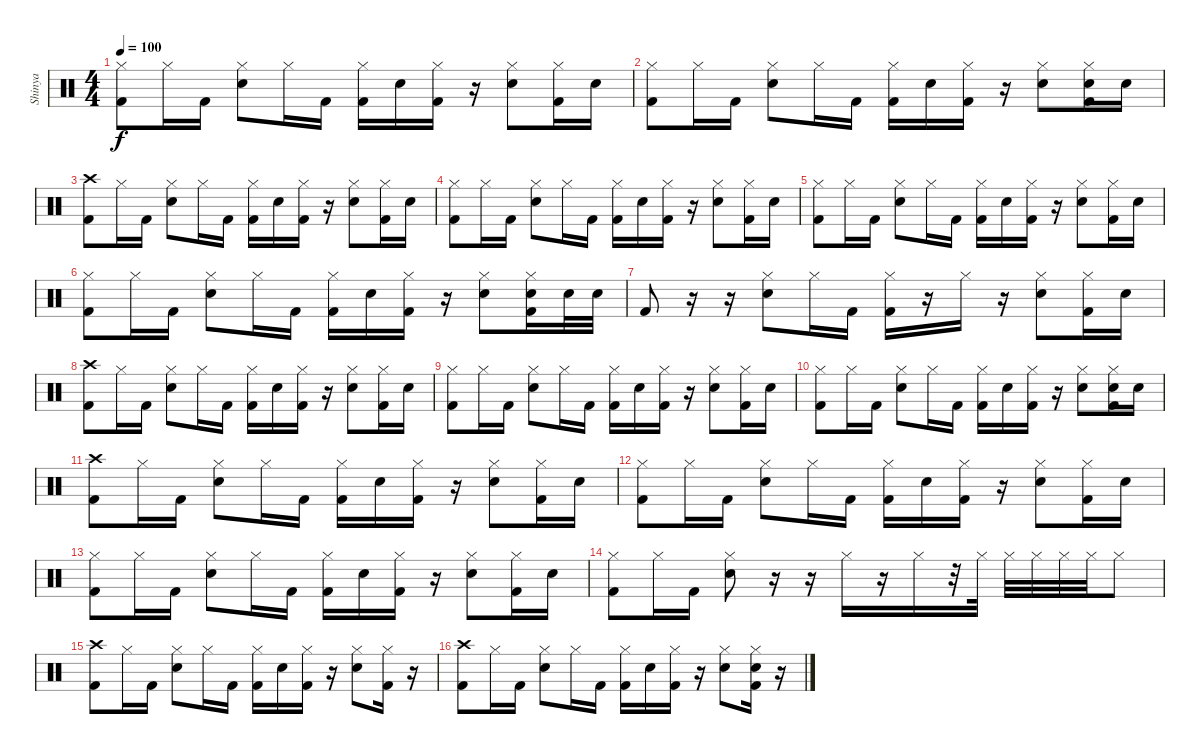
\track ("Shinya" "Shinya") {instrument percussion}
\staff {score}
\articulation defaults
\ts (4 4)
\tempo 100
\clef neutral
\ks c
("Hi-Hat (closed)" "Kick (hit) 2").8{dy f} "Hi-Hat (closed)".16 "Kick (hit) 2".16 ("Hi-Hat (closed)" "Snare (hit) 2").8 "Hi-Hat (closed)".16 "Kick (hit) 2".16 ("Hi-Hat (closed)" "Kick (hit) 2").16 "Snare (hit) 2".16 ("Hi-Hat (closed)" "Kick (hit) 2").16 r.16 ("Hi-Hat (closed)" "Snare (hit) 2").8 ("Hi-Hat (closed)" "Kick (hit) 2").16 "Snare (hit) 2".16 |
("Hi-Hat (closed)" "Kick (hit) 2").8 "Hi-Hat (closed)".16 "Kick (hit) 2".16 ("Hi-Hat (closed)" "Snare (hit) 2").8 "Hi-Hat (closed)".16 "Kick (hit) 2".16 ("Hi-Hat (closed)" "Kick (hit) 2").16 "Snare (hit) 2".16 ("Hi-Hat (closed)" "Kick (hit) 2").16 r.16 ("Hi-Hat (closed)" "Snare (hit) 2").8 ("Hi-Hat (closed)" "Snare (hit) 2" "Kick (hit) 2").16 "Snare (hit) 2".16 |
("Crash high (hit)" "Kick (hit) 2").8 "Hi-Hat (closed)".16 "Kick (hit) 2".16 ("Hi-Hat (closed)" "Snare (hit) 2").8 "Hi-Hat (closed)".16 "Kick (hit) 2".16 ("Hi-Hat (closed)" "Kick (hit) 2").16 "Snare (hit) 2".16 ("Hi-Hat (closed)" "Kick (hit) 2").16 r.16 ("Hi-Hat (closed)" "Snare (hit) 2").8 ("Hi-Hat (closed)" "Kick (hit) 2").16 "Snare (hit) 2".16 |
("Hi-Hat (closed)" "Kick (hit) 2").8 "Hi-Hat (closed)".16 "Kick (hit) 2".16 ("Hi-Hat (closed)" "Snare (hit) 2").8 "Hi-Hat (closed)".16 "Kick (hit) 2".16 ("Hi-Hat (closed)" "Kick (hit) 2").16 "Snare (hit) 2".16 ("Hi-Hat (closed)" "Kick (hit) 2").16 r.16 ("Hi-Hat (closed)" "Snare (hit) 2").8 ("Hi-Hat (closed)" "Kick (hit) 2").16 "Snare (hit) 2".16 |
("Hi-Hat (closed)" "Kick (hit) 2").8 "Hi-Hat (closed)".16 "Kick (hit) 2".16 ("Hi-Hat (closed)" "Snare (hit) 2").8 "Hi-Hat (closed)".16 "Kick (hit) 2".16 ("Hi-Hat (closed)" "Kick (hit) 2").16 "Snare (hit) 2".16 ("Hi-Hat (closed)" "Kick (hit) 2").16 r.16 ("Hi-Hat (closed)" "Snare (hit) 2").8 ("Hi-Hat (closed)" "Kick (hit) 2").16 "Snare (hit) 2".16 |
("Hi-Hat (closed)" "Kick (hit) 2").8 "Hi-Hat (closed)".16 "Kick (hit) 2".16 ("Hi-Hat (closed)" "Snare (hit) 2").8 "Hi-Hat (closed)".16 "Kick (hit) 2".16 ("Hi-Hat (closed)" "Kick (hit) 2").16 "Snare (hit) 2".16 ("Hi-Hat (closed)" "Kick (hit) 2").16 r.16 ("Hi-Hat (closed)" "Snare (hit) 2").8 ("Hi-Hat (closed)" "Snare (hit) 2" "Kick (hit) 2").16 "Snare (hit) 2".32 "Snare (hit) 2".32 |
"Kick (hit) 2".8 r.16 r.16 ("Hi-Hat (closed)" "Snare (hit) 2").8 "Hi-Hat (closed)".16 "Kick (hit) 2".16 ("Hi-Hat (closed)" "Kick (hit) 2").16 r.16 "Hi-Hat (closed)".16 r.16 ("Hi-Hat (closed)" "Snare (hit) 2").8 ("Hi-Hat (closed)" "Kick (hit) 2").16 "Snare (hit) 2".16 |
("Crash high (hit)" "Kick (hit) 2").8 "Hi-Hat (closed)".16 "Kick (hit) 2".16 ("Hi-Hat (closed)" "Snare (hit) 2").8 "Hi-Hat (closed)".16 "Kick (hit) 2".16 ("Hi-Hat (closed)" "Kick (hit) 2").16 "Snare (hit) 2".16 ("Hi-Hat (closed)" "Kick (hit) 2").16 r.16 ("Hi-Hat (closed)" "Snare (hit) 2").8 ("Hi-Hat (closed)" "Kick (hit) 2").16 "Snare (hit) 2".16 |
("Hi-Hat (closed)" "Kick (hit) 2").8 "Hi-Hat (closed)".16 "Kick (hit) 2".16 ("Hi-Hat (closed)" "Snare (hit) 2").8 "Hi-Hat (closed)".16 "Kick (hit) 2".16 ("Hi-Hat (closed)" "Kick (hit) 2").16 "Snare (hit) 2".16 ("Hi-Hat (closed)" "Kick (hit) 2").16 r.16 ("Hi-Hat (closed)" "Snare (hit) 2").8 ("Hi-Hat (closed)" "Kick (hit) 2").16 "Snare (hit) 2".16 |
("Hi-Hat (closed)" "Kick (hit) 2").8 "Hi-Hat (closed)".16 "Kick (hit) 2".16 ("Hi-Hat (closed)" "Snare (hit) 2").8 "Hi-Hat (closed)".16 "Kick (hit) 2".16 ("Hi-Hat (closed)" "Kick (hit) 2").16 "Snare (hit) 2".16 ("Hi-Hat (closed)" "Kick (hit) 2").16 r.16 ("Hi-Hat (closed)" "Snare (hit) 2").8 ("Hi-Hat (closed)" "Snare (hit) 2" "Kick (hit) 2").16 "Snare (hit) 2".16 |
("Crash high (hit)" "Kick (hit) 2").8 "Hi-Hat (closed)".16 "Kick (hit) 2".16 ("Hi-Hat (closed)" "Snare (hit) 2").8 "Hi-Hat (closed)".16 "Kick (hit) 2".16 ("Hi-Hat (closed)" "Kick (hit) 2").16 "Snare (hit) 2".16 ("Hi-Hat (closed)" "Kick (hit) 2").16 r.16 ("Hi-Hat (closed)" "Snare (hit) 2").8 ("Hi-Hat (closed)" "Kick (hit) 2").16 "Snare (hit) 2".16 |
("Hi-Hat (closed)" "Kick (hit) 2").8 "Hi-Hat (closed)".16 "Kick (hit) 2".16 ("Hi-Hat (closed)" "Snare (hit) 2").8 "Hi-Hat (closed)".16 "Kick (hit) 2".16 ("Hi-Hat (closed)" "Kick (hit) 2").16 "Snare (hit) 2".16 ("Hi-Hat (closed)" "Kick (hit) 2").16 r.16 ("Hi-Hat (closed)" "Snare (hit) 2").8 ("Hi-Hat (closed)" "Kick (hit) 2").16 "Snare (hit) 2".16 |
("Hi-Hat (closed)" "Kick (hit) 2").8 "Hi-Hat (closed)".16 "Kick (hit) 2".16 ("Hi-Hat (closed)" "Snare (hit) 2").8 "Hi-Hat (closed)".16 "Kick (hit) 2".16 ("Hi-Hat (closed)" "Kick (hit) 2").16 "Snare (hit) 2".16 ("Hi-Hat (closed)" "Kick (hit) 2").16 r.16 ("Hi-Hat (closed)" "Snare (hit) 2").8 ("Hi-Hat (closed)" "Kick (hit) 2").16 "Snare (hit) 2".16 |
("Hi-Hat (closed)" "Kick (hit) 2").8 "Hi-Hat (closed)".16 "Kick (hit) 2".16 ("Hi-Hat (closed)" "Snare (hit) 2").8 r.16 r.16 "Hi-Hat (closed)".16 r.16 "Hi-Hat (closed)".16 r.32 "Hi-Hat (closed)".32 "Hi-Hat (closed)".32 "Hi-Hat (closed)".32 "Hi-Hat (closed)".32 "Hi-Hat (closed)".32 "Hi-Hat (closed)".8 |
("Crash high (hit)" "Kick (hit) 2").8 "Hi-Hat (closed)".16 "Kick (hit) 2".16 ("Hi-Hat (closed)" "Snare (hit) 2").8 "Hi-Hat (closed)".16 "Kick (hit) 2".16 ("Hi-Hat (closed)" "Kick (hit) 2").16 "Snare (hit) 2".16 ("Hi-Hat (closed)" "Kick (hit) 2").16 r.16 ("Hi-Hat (closed)" "Snare (hit) 2").8 ("Hi-Hat (closed)" "Kick (hit) 2").16 r.16 |
("Crash high (hit)" "Kick (hit) 2").8 "Hi-Hat (closed)".16 "Kick (hit) 2".16 ("Hi-Hat (closed)" "Snare (hit) 2").8 "Hi-Hat (closed)".16 "Kick (hit) 2".16 ("Hi-Hat (closed)" "Kick (hit) 2").16 "Snare (hit) 2".16 ("Hi-Hat (closed)" "Kick (hit) 2").16 r.16 ("Hi-Hat (closed)" "Snare (hit) 2").8 ("Hi-Hat (closed)" "Snare (hit) 2" "Kick (hit) 2").16 r.16
